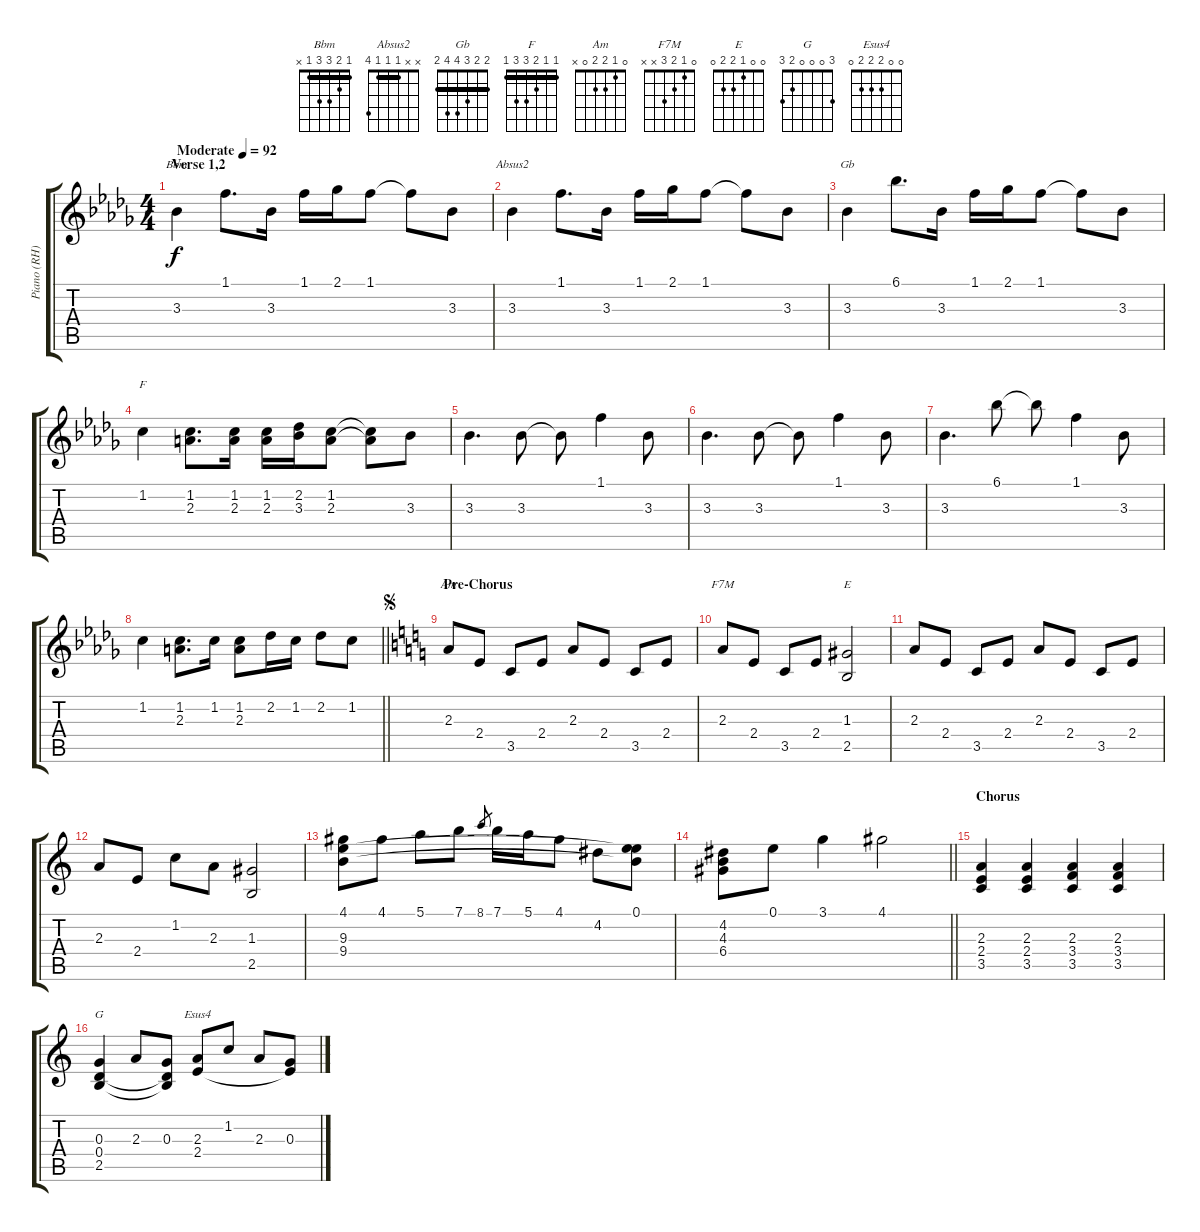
\track ("Piano (RH)" "Piano (RH)") {instrument acousticgrandpiano}
\staff {score tabs}
\tuning (E5 B4 G4 D4 A3 E3) {hide}
\chord ("Bbm" 1 2 3 3 1 x) {barre 1}
\chord ("Absus2" x x 1 1 1 4) {barre 1}
\chord ("Gb" 2 2 3 4 4 2) {barre 2}
\chord ("F" 1 1 2 3 3 1) {barre 1}
\chord ("Am" 0 1 2 2 0 x)
\chord ("F7M" 0 1 2 3 x x)
\chord ("E" 0 0 1 2 2 0)
\chord ("G" 3 0 0 0 2 3)
\chord ("Esus4" 0 0 2 2 2 0)
\ts (4 4)
\section ("" "Verse 1,2")
\tempo (92 "Moderate")
\clef g2
\ks db
3.3.4{ch "Bbm" dy f instrument acousticgrandpiano} 1.1.8{d} 3.3.16 1.1.16 2.1.16 1.1.8 1.1{t}.8 3.3.8 |
3.3.4{ch "Absus2"} 1.1.8{d} 3.3.16 1.1.16 2.1.16 1.1.8 1.1{t}.8 3.3.8 |
3.3.4{ch "Gb"} 6.1.8{d} 3.3.16 1.1.16 2.1.16 1.1.8 1.1{t}.8 3.3.8 |
1.2.4{ch "F"} (1.2 2.3).8{d} (1.2 2.3).16 (1.2 2.3).16 (2.2 3.3).16 (1.2 2.3).8 (1.2{t} 2.3{t}).8 3.3.8 |
3.3.4{d} 3.3.8 3.3{t}.8 1.1.4 3.3.8 |
3.3.4{d} 3.3.8 3.3{t}.8 1.1.4 3.3.8 |
3.3.4{d} 6.1.8 6.1{t}.8 1.1.4 3.3.8 |
\barLineRight lightlight
1.2.4 (1.2 2.3).8{d} 1.2.16 (1.2 2.3).8 2.2.16 1.2.16 2.2.8 1.2.8 |
\section ("" "Pre-Chorus")
\jump segno
\ks c
2.3.8{ch "Am"} 2.4.8 3.5.8 2.4.8 2.3.8 2.4.8 3.5.8 2.4.8 |
2.3.8{ch "F7M"} 2.4.8 3.5.8 2.4.8 (1.3 2.5).2{ch "E"} |
2.3.8 2.4.8 3.5.8 2.4.8 2.3.8 2.4.8 3.5.8 2.4.8 |
2.3.8 2.4.8 1.2.8 2.3.8 (1.3 2.5).2 |
(4.1 9.3 9.4).8 4.1.8 5.1.8 7.1.8 8.1.8{gr} 7.1.16 5.1.16 4.1.8 4.2.8 (0.1 9.3{t} 9.4{t}).8 |
\barLineRight lightlight
(4.2 4.3 6.4).8 0.1.8 3.1.4 4.1.2 |
\section ("" "Chorus")
(2.3 2.4 3.5).4 (2.3 2.4 3.5).4 (2.3 3.4 3.5).4 (2.3 3.4 3.5).4 |
(0.3 0.4 2.5).4{ch "G"} 2.3.8 (0.3 0.4{t} 2.5{t}).8 (2.3 2.4).8{ch "Esus4"} 1.2.8 2.3.8 (0.3 2.4{t}).8
